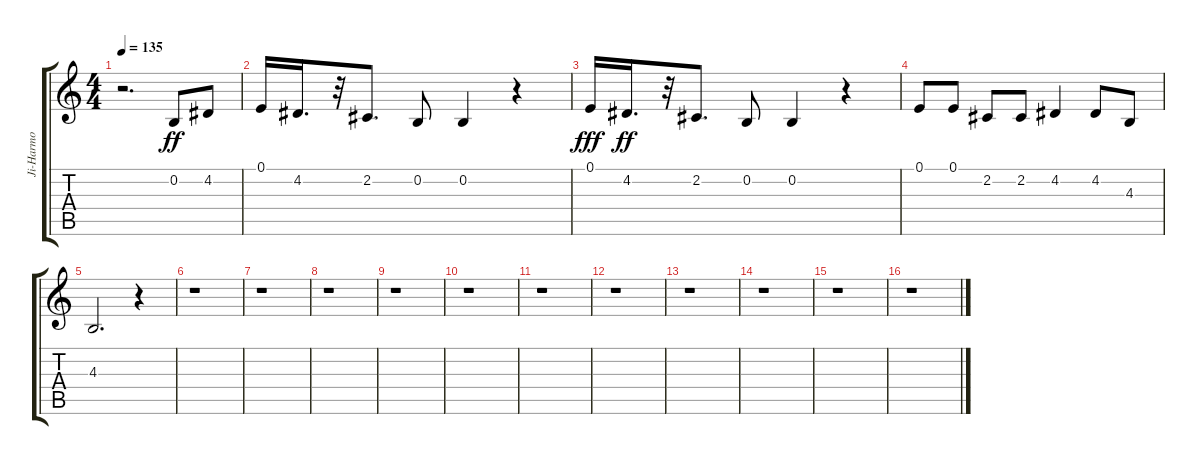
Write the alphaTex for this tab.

\track ("Ji-Harmo                            " "Ji-Harmo  ") {instrument vibraphone}
\staff {score tabs}
\tuning (E4 B3 G3 D3 A2 E2) {hide}
\ts (4 4)
\tempo 135
\clef g2
\ks c
r.2{d dy ff} 0.2.8 4.2.8 |
0.1.16 4.2.16{d} r.32 2.2.8{d} 0.2.8 0.2.4 r.4 |
0.1.16{dy fff} 4.2.16{d dy ff} r.32 2.2.8{d} 0.2.8 0.2.4 r.4 |
0.1.8 0.1.8 2.2.8 2.2.8 4.2.4 4.2.8 4.3.8 |
4.3.2{d} r.4 |
r.1 |
r.1 |
r.1 |
r.1 |
r.1 |
r.1 |
r.1 |
r.1 |
r.1 |
r.1 |
r.1
